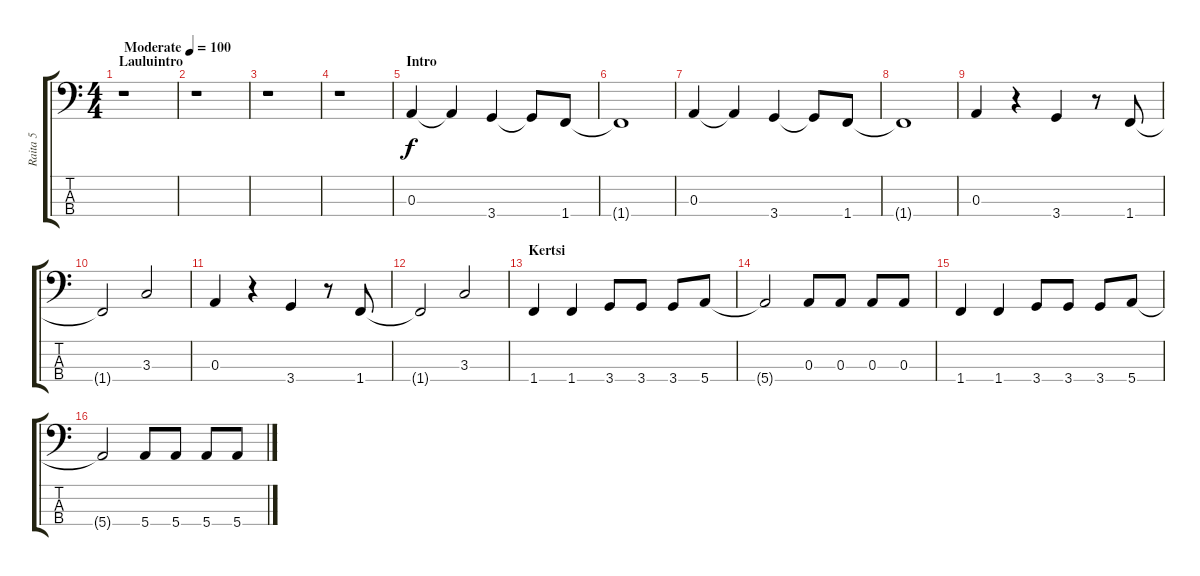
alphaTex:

\track ("Raita 5" "Raita 5") {instrument electricbasspick}
\staff {score tabs}
\tuning (G2 D2 A1 E1) {hide}
\ts (4 4)
\section ("" "Lauluintro")
\tempo (100 "Moderate")
\clef f4
\ks c
r.1{dy f instrument electricbasspick} |
r.1 |
r.1 |
r.1 |
\section ("" "Intro")
0.3.4 0.3{t}.4 3.4.4 3.4{t}.8 1.4.8 |
1.4{t}.1 |
0.3.4 0.3{t}.4 3.4.4 3.4{t}.8 1.4.8 |
1.4{t}.1 |
0.3.4 r.4 3.4.4 r.8 1.4.8 |
1.4{t}.2 3.3.2 |
0.3.4 r.4 3.4.4 r.8 1.4.8 |
1.4{t}.2 3.3.2 |
\section ("" "Kertsi")
1.4.4 1.4.4 3.4.8 3.4.8 3.4.8 5.4.8 |
5.4{t}.2 0.3.8 0.3.8 0.3.8 0.3.8 |
1.4.4 1.4.4 3.4.8 3.4.8 3.4.8 5.4.8 |
5.4{t}.2 5.4.8 5.4.8 5.4.8 5.4.8
